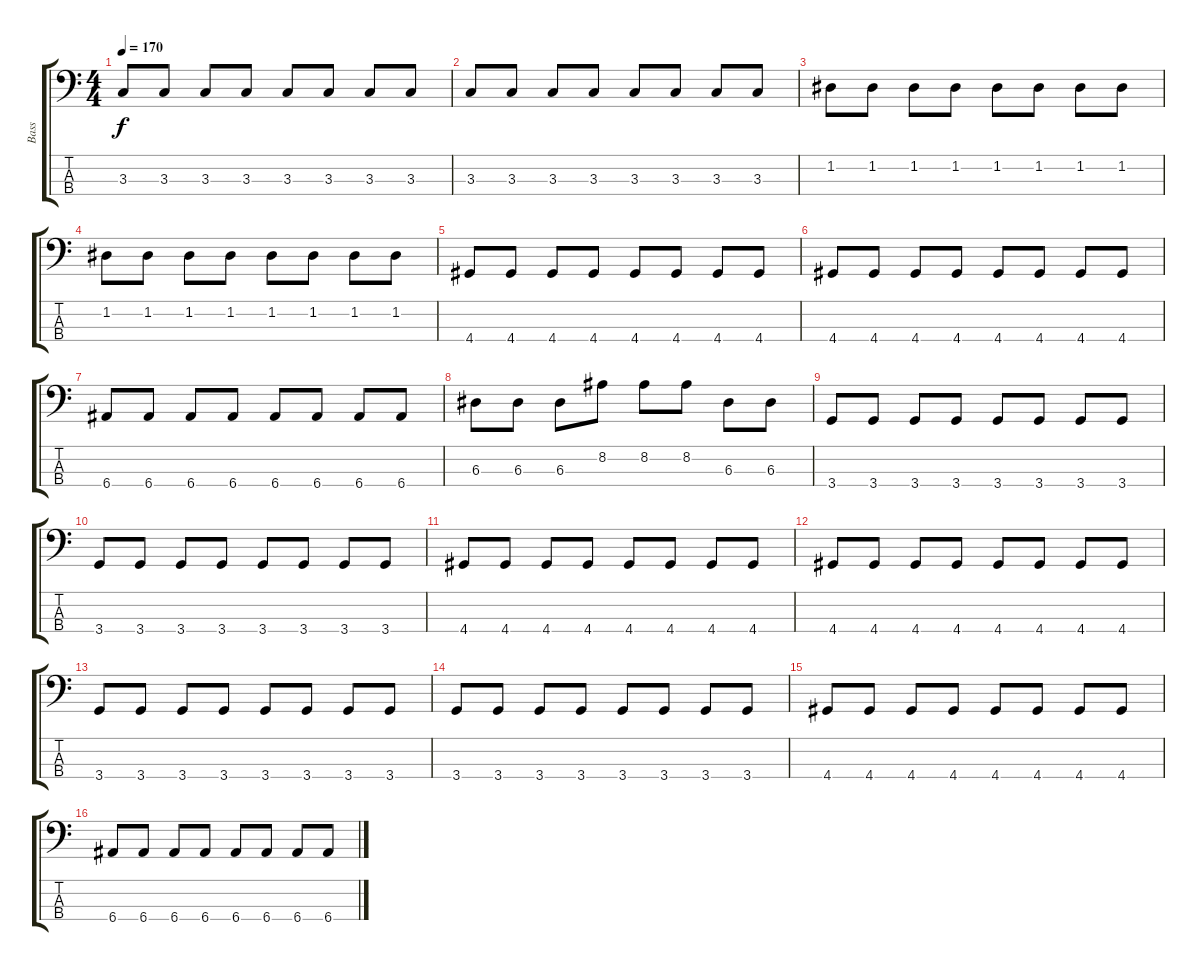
\track ("Bass" "Bass") {instrument electricbassfinger}
\staff {score tabs}
\tuning (G2 D2 A1 E1) {hide}
\ts (4 4)
\tempo 170
\clef f4
\ks c
3.3.8{dy f} 3.3.8 3.3.8 3.3.8 3.3.8 3.3.8 3.3.8 3.3.8 |
3.3.8 3.3.8 3.3.8 3.3.8 3.3.8 3.3.8 3.3.8 3.3.8 |
1.2.8 1.2.8 1.2.8 1.2.8 1.2.8 1.2.8 1.2.8 1.2.8 |
1.2.8 1.2.8 1.2.8 1.2.8 1.2.8 1.2.8 1.2.8 1.2.8 |
4.4.8 4.4.8 4.4.8 4.4.8 4.4.8 4.4.8 4.4.8 4.4.8 |
4.4.8 4.4.8 4.4.8 4.4.8 4.4.8 4.4.8 4.4.8 4.4.8 |
6.4.8 6.4.8 6.4.8 6.4.8 6.4.8 6.4.8 6.4.8 6.4.8 |
6.3.8 6.3.8 6.3.8 8.2.8 8.2.8 8.2.8 6.3.8 6.3.8 |
3.4.8 3.4.8 3.4.8 3.4.8 3.4.8 3.4.8 3.4.8 3.4.8 |
3.4.8 3.4.8 3.4.8 3.4.8 3.4.8 3.4.8 3.4.8 3.4.8 |
4.4.8 4.4.8 4.4.8 4.4.8 4.4.8 4.4.8 4.4.8 4.4.8 |
4.4.8 4.4.8 4.4.8 4.4.8 4.4.8 4.4.8 4.4.8 4.4.8 |
3.4.8 3.4.8 3.4.8 3.4.8 3.4.8 3.4.8 3.4.8 3.4.8 |
3.4.8 3.4.8 3.4.8 3.4.8 3.4.8 3.4.8 3.4.8 3.4.8 |
4.4.8 4.4.8 4.4.8 4.4.8 4.4.8 4.4.8 4.4.8 4.4.8 |
6.4.8 6.4.8 6.4.8 6.4.8 6.4.8 6.4.8 6.4.8 6.4.8
